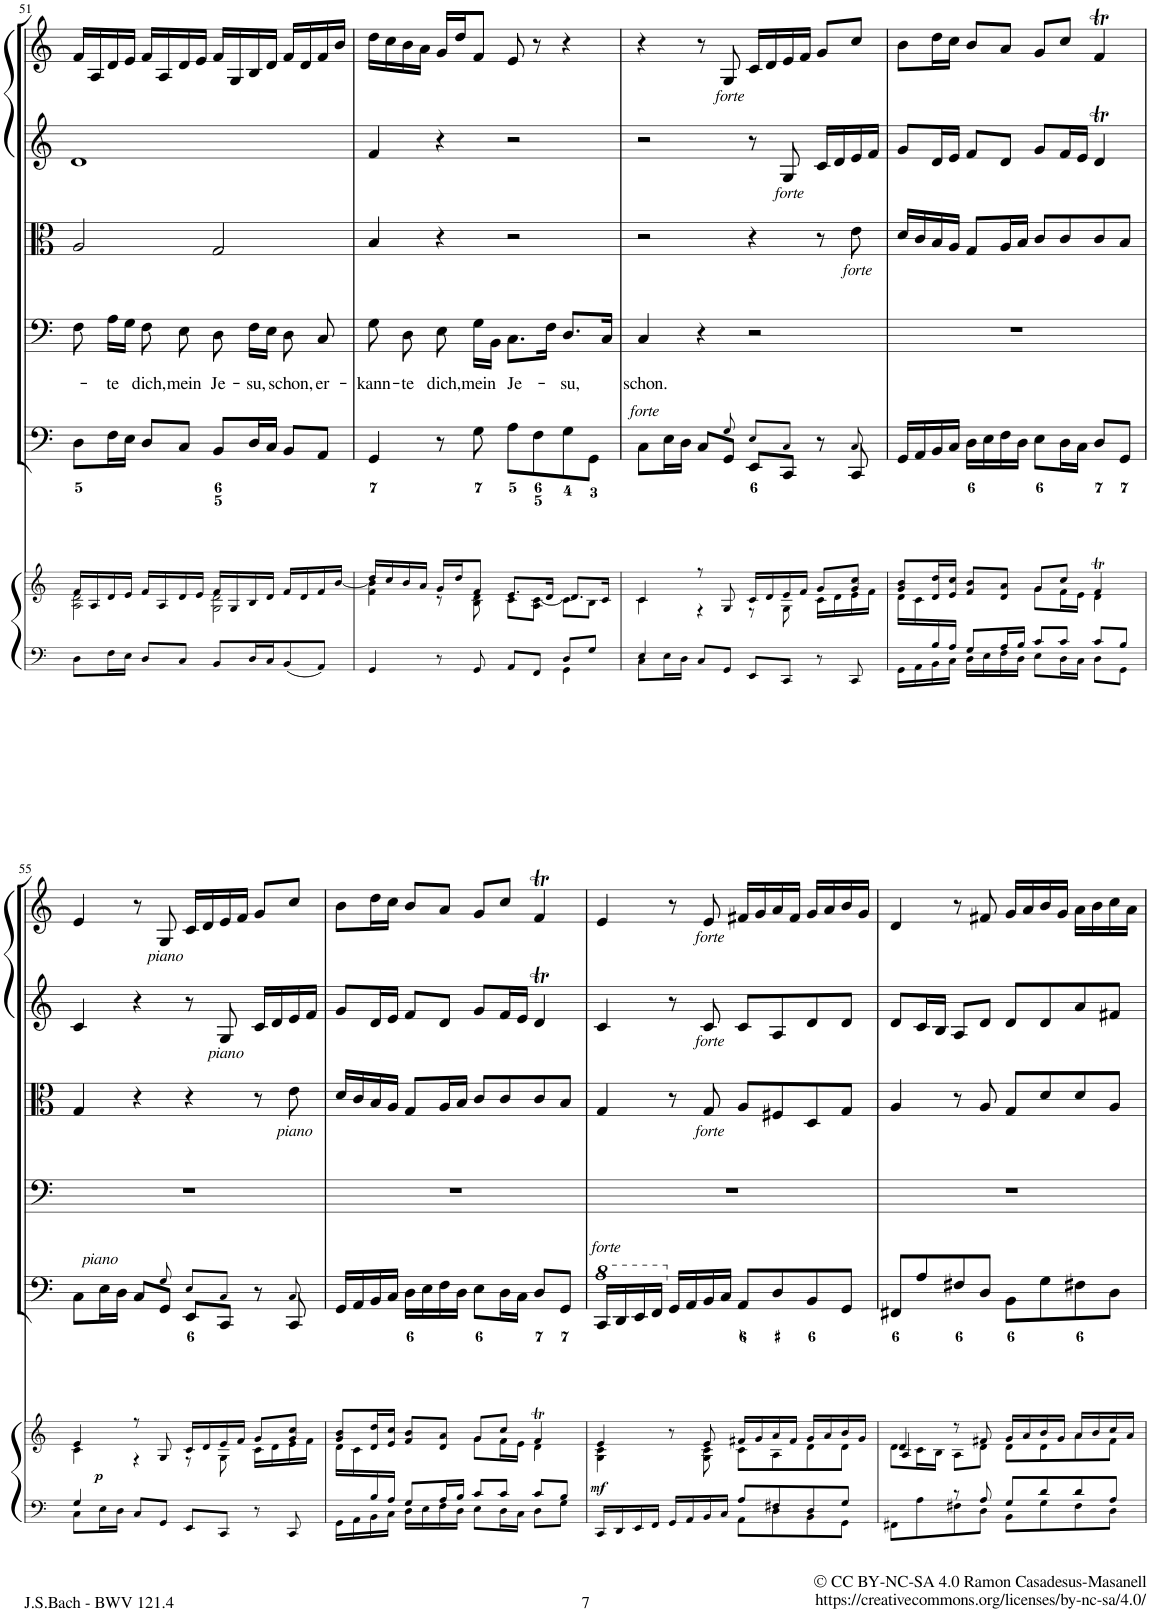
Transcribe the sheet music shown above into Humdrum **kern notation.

**kern	**kern	**dynam	**kern	**dynam	**kern	**text	**kern	**dynam	**kern	**dynam	**kern	**dynam
*part6	*part6	*part6	*part5	*part5	*part4	*part4	*part3	*part3	*part2	*part2	*part1	*part1
*staff7	*staff6	*staff6/7	*staff5	*staff5	*staff4	*staff4	*staff3	*staff3	*staff2	*staff2	*staff1	*staff1
*I"Piano reduction	*	*	*I"Continuo	*	*I"Basso	*	*I"Viola	*	*I"Violino II	*	*I"Violino I	*
*I'Pno	*	*	*	*	*	*	*I'Vla	*	*I'Vln	*	*I'Vln	*
!!LO:PB:g=z
*clefF4	*clefG2	*	*clefF4	*	*clefF4	*	*clefC3	*	*clefG2	*	*clefG2	*
*k[]	*k[]	*	*k[]	*	*k[]	*	*k[]	*	*k[]	*	*k[]	*
*M4/4	*M4/4	*	*M4/4	*	*M4/4	*	*M4/4	*	*M4/4	*	*M4/4	*
*met(c)	*met(c)	*	*met(c)	*	*met(c)	*	*met(c)	*	*met(c)	*	*met(c)	*
=51	=51	=51	=51	=51	=51	=51	=51	=51	=51	=51	=51	=51
*	*^	*	*	*	*	*	*	*	*	*	*	*
8D\L	16f/LL	2A\ 2d\	.	8D\L	.	8F\	.	2A/	.	1d	.	16f/LL	.
.	16A/	.	.	.	.	.	.	.	.	.	.	16A/	.
!	!	!	!	!	!	!	!LO:LY:b	!	!	!	!	!	!
16F\L	16d/	.	.	16F\L	.	16A\LL	-te	.	.	.	.	16d/	.
16E\JJ	16e/JJ	.	.	16E\JJ	.	16G\JJ	.	.	.	.	.	16e/JJ	.
!	!	!	!	!	!	!	!LO:LY:b	!	!	!	!	!	!
8D/L	16f/LL	.	.	8D/L	.	8F\	dich,	.	.	.	.	16f/LL	.
.	16A/	.	.	.	.	.	.	.	.	.	.	16A/	.
!	!	!	!	!	!	!	!LO:LY:b	!	!	!	!	!	!
8C/J	16d/	.	.	8C/J	.	8E\	mein	.	.	.	.	16d/	.
.	16e/JJ	.	.	.	.	.	.	.	.	.	.	16e/JJ	.
!	!	!	!	!	!	!	!LO:LY:b	!	!	!	!	!	!
8BB/L	16f/LL	2G\ 2d\	.	8BB/L	.	8D\	Je-	2G/	.	.	.	16f/LL	.
.	16G/	.	.	.	.	.	.	.	.	.	.	16G/	.
!	!	!	!	!	!	!	!LO:LY:b	!	!	!	!	!	!
16D/L	16B/	.	.	16D/L	.	16F\LL	-su,	.	.	.	.	16B/	.
16C/J	16d/JJ	.	.	16C/JJ	.	16E\JJ	.	.	.	.	.	16d/JJ	.
!	!	!	!	!	!	!	!LO:LY:b	!	!	!	!	!	!
8BB/	16f/LL	.	.	8BB/L	.	8D\	schon,	.	.	.	.	16f/LL	.
.	16d/	.	.	.	.	.	.	.	.	.	.	16d/	.
!	!	!	!	!	!	!	!LO:LY:b	!	!	!	!	!	!
8AA/J	16f/	.	.	8AA/J	.	8C/	er-	.	.	.	.	16f/	.
.	[<16b/JJ	.	.	.	.	.	.	.	.	.	.	16b/JJ	.
=52	=52	=52	=52	=52	=52	=52	=52	=52	=52	=52	=52	=52	=52
*^	*	*	*	*	*	*	*	*	*	*	*	*	*
!	!	!	!	!	!	!	!	!LO:LY:b	!	!	!	!	!	!
4GG/	2.ryy	16dd/LL	4f\ 4b\]	.	4GG/	.	8G\	-kann-	4B/	.	4f/	.	16dd\LL	.
.	.	16cc/	.	.	.	.	.	.	.	.	.	.	16cc\	.
!	!	!	!	!	!	!	!	!LO:LY:b	!	!	!	!	!	!
.	.	16b/	.	.	.	.	8D\	-te	.	.	.	.	16b\	.
.	.	16a/JJ	.	.	.	.	.	.	.	.	.	.	16a\JJ	.
!	!	!	!	!	!	!	!	!LO:LY:b	!	!	!	!	!	!
8r	.	16g/LL	8r	.	8r	.	8E\	dich,	4r	.	4r	.	16g/LL	.
.	.	16dd/J	.	.	.	.	.	.	.	.	.	.	16dd/J	.
!	!	!	!	!	!	!	!	!LO:LY:b	!	!	!	!	!	!
8GG/	.	8f/J	8B\ 8d\	.	8G\	.	16G\LL	mein	.	.	.	.	8f/J	.
.	.	.	.	.	.	.	16BB\JJ	.	.	.	.	.	.	.
!	!	!	!	!	!	!	!	!LO:LY:b	!	!	!	!	!	!
8AA/L	.	8.e/L	8c\L	.	8A\L	.	8.C\L	Je-	2r	.	2r	.	8e/	.
8FF/J	.	.	8A\ [8c\J	.	8F\	.	.	.	.	.	.	.	8r	.
.	.	16d/Jk	.	.	.	.	16F\Jk	.	.	.	.	.	.	.
!	!	!	!	!	!	!	!	!LO:LY:b	!	!	!	!	!	!
8D/L	4GG\	8.d/L	8c\L]	.	8G\	.	8.D/L	-su,	.	.	.	.	4r	.
8G/J	.	.	8B\J	.	8GG\J	.	.	.	.	.	.	.	.	.
.	.	16c/Jk	.	.	.	.	16C/Jk	.	.	.	.	.	.	.
=53	=53	=53	=53	=53	=53	=53	=53	=53	=53	=53	=53	=53	=53	=53
*	*	*	*	*	*^	*	*	*	*	*	*	*	*	*
!	!	!	!	!	!	!	!LO:DY:a	!	!LO:LY:b	!	!	!	!	!	!
4E/	8C\L	4c/	4c\	.	8C\L	4.ryy	other-dynamics	4C/	schon.	2r	.	2r	.	4r	.
.	16E\L	.	.	.	16E\L	.	.	.	.	.	.	.	.	.	.
.	16D\JJ	.	.	.	16D\JJ	.	.	.	.	.	.	.	.	.	.
8C/L	4ryy	8r	4r	.	8C/L	.	.	4r	.	.	.	.	.	8r	.
!	!	!	!	!	!	!	!	!	!	!	!	!	!	!	!LO:DY:b
8GG/J	.	8G/	.	.	8GG/J	8G!/	.	.	.	.	.	.	.	8G/	other-dynamics
8EE/L	2ryy	16c/LL	8r	.	8EE/L	8E!/L	.	2r	.	4r	.	8r	.	16c/LL	.
.	.	16d/	.	.	.	.	.	.	.	.	.	.	.	16d/	.
!	!	!	!	!	!	!	!	!	!	!	!	!	!LO:DY:b	!	!
8CC/J	.	16e/	8G\	.	8CC/J	8C!/J	.	.	.	.	.	8G/	other-dynamics	16e/	.
.	.	16f/JJ	.	.	.	.	.	.	.	.	.	.	.	16f/JJ	.
8r	.	8g/L	16c\LL	.	8r	8ryy	.	.	.	8r	.	16c/LL	.	8g/L	.
.	.	.	16d\	.	.	.	.	.	.	.	.	16d/	.	.	.
!	!	!	!	!	!	!	!	!	!	!	!LO:DY:b	!	!	!	!
8CC/	.	8g/ 8cc/J	16e\	.	8CC/	8C!/	.	.	.	8e\	other-dynamics	16e/	.	8cc/J	.
.	.	.	16f\JJ	.	.	.	.	.	.	.	.	16f/JJ	.	.	.
*	*	*	*	*	*v	*v	*	*	*	*	*	*	*	*	*
=54	=54	=54	=54	=54	=54	=54	=54	=54	=54	=54	=54	=54	=54	=54
*	*	*	*^	*	*	*	*	*	*	*	*	*	*	*
8ryy	16GG\LL	8g/ 8b/L	2ryy	16d\LL	.	16GG/LL	.	1r	.	16d/LL	.	8g/L	.	8b\L	.
.	16AA\	.	.	16c\	.	16AA/	.	.	.	16c/	.	.	.	.	.
16B/	16BB\	16d/ 16dd/L	.	2..ryy	.	16BB/	.	.	.	16B/	.	16d/L	.	16dd\L	.
16A/JJ	16C\JJ	16e/ 16cc/JJ	.	.	.	16C/JJ	.	.	.	16A/JJ	.	16e/JJ	.	16cc\JJ	.
8G/L	16D\LL	8f/ 8b/L	.	.	.	16D\LL	.	.	.	8G/L	.	8f/L	.	8b/L	.
.	16E\	.	.	.	.	16E\	.	.	.	.	.	.	.	.	.
16A/L	16F\	8d/ 8a/J	.	.	.	16F\	.	.	.	16A/L	.	8d/J	.	8a/J	.
16B/JJ	16D\JJ	.	.	.	.	16D\JJ	.	.	.	16B/JJ	.	.	.	.	.
8c/L	8E\L	8g/L	8g\L	.	.	8E\L	.	.	.	8c/L	.	8g/L	.	8g/L	.
8c/J	16D\L	8cc/J	16f\L	.	.	16D\L	.	.	.	8c/	.	16f/L	.	8cc/J	.
.	16C\JJ	.	16e\JJ	.	.	16C\JJ	.	.	.	.	.	16e/JJ	.	.	.
8c/L	8D\L	4fT/	4d\	.	.	8D/L	.	.	.	8c/	.	4dT/	.	4fT/	.
8B/J	8GG\J	.	.	.	.	8GG/J	.	.	.	8B/J	.	.	.	.	.
*	*	*	*v	*v	*	*	*	*	*	*	*	*	*	*	*
!!LO:LB:g=z
=55	=55	=55	=55	=55	=55	=55	=55	=55	=55	=55	=55	=55	=55	=55
*	*	*	*	*	*^	*	*	*	*	*	*	*	*	*
!	!	!	!	!LO:DY:b	!	!	!	!	!	!	!	!	!	!	!
4G/	8C\L	4e/	4c\	p	8C\L	4.ryy	.	1r	.	4G/	.	4c/	.	4e/	.
!	!	!	!	!	!	!	!LO:DY:a	!	!	!	!	!	!	!	!
.	16E\L	.	.	.	16E\L	.	other-dynamics	.	.	.	.	.	.	.	.
.	16D\JJ	.	.	.	16D\JJ	.	.	.	.	.	.	.	.	.	.
8C/L	4ryy	8r	4r	.	8C/L	.	.	.	.	4r	.	4r	.	8r	.
!	!	!	!	!	!	!	!	!	!	!	!	!	!	!	!LO:DY:b
8GG/J	.	8G/	.	.	8GG/J	8G!/	.	.	.	.	.	.	.	8G/	other-dynamics
8EE/L	2ryy	16c/LL	8r	.	8EE/L	8E!/L	.	.	.	4r	.	8r	.	16c/LL	.
.	.	16d/	.	.	.	.	.	.	.	.	.	.	.	16d/	.
!	!	!	!	!	!	!	!	!	!	!	!	!	!LO:DY:b	!	!
8CC/J	.	16e/	8G\	.	8CC/J	8C!/J	.	.	.	.	.	8G/	other-dynamics	16e/	.
.	.	16f/JJ	.	.	.	.	.	.	.	.	.	.	.	16f/JJ	.
8r	.	8g/L	16c\LL	.	8r	8ryy	.	.	.	8r	.	16c/LL	.	8g/L	.
.	.	.	16d\	.	.	.	.	.	.	.	.	16d/	.	.	.
!	!	!	!	!	!	!	!	!	!	!	!LO:DY:b	!	!	!	!
8CC/	.	8g/ 8cc/J	16e\	.	8CC/	8C!/	.	.	.	8e\	other-dynamics	16e/	.	8cc/J	.
.	.	.	16f\JJ	.	.	.	.	.	.	.	.	16f/JJ	.	.	.
*	*	*	*	*	*v	*v	*	*	*	*	*	*	*	*	*
=56	=56	=56	=56	=56	=56	=56	=56	=56	=56	=56	=56	=56	=56	=56
*	*	*	*^	*	*	*	*	*	*	*	*	*	*	*
8ryy	16GG\LL	8g/ 8b/L	2ryy	16d\LL	.	16GG/LL	.	1r	.	16d/LL	.	8g/L	.	8b\L	.
.	16AA\	.	.	16c\	.	16AA/	.	.	.	16c/	.	.	.	.	.
16B/	16BB\	16d/ 16dd/L	.	2..ryy	.	16BB/	.	.	.	16B/	.	16d/L	.	16dd\L	.
16A/JJ	16C\JJ	16e/ 16cc/JJ	.	.	.	16C/JJ	.	.	.	16A/JJ	.	16e/JJ	.	16cc\JJ	.
8G/L	16D\LL	8f/ 8b/L	.	.	.	16D\LL	.	.	.	8G/L	.	8f/L	.	8b/L	.
.	16E\	.	.	.	.	16E\	.	.	.	.	.	.	.	.	.
16A/L	16F\	8d/ 8a/J	.	.	.	16F\	.	.	.	16A/L	.	8d/J	.	8a/J	.
16B/JJ	16D\JJ	.	.	.	.	16D\JJ	.	.	.	16B/JJ	.	.	.	.	.
8c/L	8E\L	8g/L	8g\L	.	.	8E\L	.	.	.	8c/L	.	8g/L	.	8g/L	.
8c/J	16D\L	8cc/J	16f\L	.	.	16D\L	.	.	.	8c/	.	16f/L	.	8cc/J	.
.	16C\JJ	.	16e\JJ	.	.	16C\JJ	.	.	.	.	.	16e/JJ	.	.	.
8c/L	8D\L	4fT/	4d\	.	.	8D/L	.	.	.	8c/	.	4dT/	.	4fT/	.
8B/J	8G\J	.	.	.	.	8GG/J	.	.	.	8B/J	.	.	.	.	.
*	*	*	*v	*v	*	*	*	*	*	*	*	*	*	*	*
=57	=57	=57	=57	=57	=57	=57	=57	=57	=57	=57	=57	=57	=57	=57
*	*	*	*	*	*8va	*	*	*	*	*	*	*	*	*
!	!	!	!	!LO:DY:b	!	!LO:DY:a	!	!	!	!	!	!	!	!
16CC/LL	2ryy	4e/	4G\ 4c\	mf	16C/LL	other-dynamics	1r	.	4G/	.	4c/	.	4e/	.
16DD/	.	.	.	.	16D/	.	.	.	.	.	.	.	.	.
16EE/	.	.	.	.	16E/	.	.	.	.	.	.	.	.	.
16FF/JJ	.	.	.	.	16F/JJ	.	.	.	.	.	.	.	.	.
*	*	*	*	*	*X8va	*	*	*	*	*	*	*	*	*
16GG/LL	.	8r	8ryy	.	16GG/LL	.	.	.	8r	.	8r	.	8r	.
16AA/	.	.	.	.	16AA/	.	.	.	.	.	.	.	.	.
!	!	!	!	!	!	!	!	!	!	!LO:DY:b	!	!LO:DY:b	!	!LO:DY:b
16BB/	.	8e/	8G\ 8c\	.	16BB/	.	.	.	8G/	other-dynamics	8c/	other-dynamics	8e/	other-dynamics
16C/JJ	.	.	.	.	16C/JJ	.	.	.	.	.	.	.	.	.
8A/L	8AA\L	16f#X/LL	8c\L	.	8AA/L	.	.	.	8A/L	.	8c/L	.	16f#X/LL	.
.	.	16g/	.	.	.	.	.	.	.	.	.	.	16g/	.
8F#X/	8D\	16a/	8A\	.	8D/	.	.	.	8F#X/	.	8A/	.	16a/	.
.	.	16f#/JJ	.	.	.	.	.	.	.	.	.	.	16f#/JJ	.
8D/	8BB\	16g/LL	8d\	.	8BB/	.	.	.	8D/	.	8d/	.	16g/LL	.
.	.	16a/	.	.	.	.	.	.	.	.	.	.	16a/	.
8G/J	8GG\J	16b/	8d\J	.	8GG/J	.	.	.	8G/J	.	8d/J	.	16b/	.
.	.	16g/JJ	.	.	.	.	.	.	.	.	.	.	16g/JJ	.
=58	=58	=58	=58	=58	=58	=58	=58	=58	=58	=58	=58	=58	=58	=58
*	*	*	*^	*	*	*	*	*	*	*	*	*	*	*
4ryy	8FF#X\L	4d/	8d\L	4A/	.	8FF#X/L	.	1r	.	4A/	.	8d/L	.	4d/	.
.	8A\	.	16c\L	.	.	8A/	.	.	.	.	.	16c/L	.	.	.
.	.	.	16B\JJ	.	.	.	.	.	.	.	.	16B/JJ	.	.	.
8r	8F#X\	8r	8A\L	2.ryy	.	8F#X/	.	.	.	8r	.	8A/L	.	8r	.
8A/	8D\J	8f#X/	8d\J	.	.	8D/J	.	.	.	8A/	.	8d/J	.	8f#X/	.
8G/L	8BB\L	16g/LL	8d\L	.	.	8BB\L	.	.	.	8G/L	.	8d/L	.	16g/LL	.
.	.	16a/	.	.	.	.	.	.	.	.	.	.	.	16a/	.
8d/	8G\	16b/	8d\	.	.	8G\	.	.	.	8d/	.	8d/	.	16b/	.
.	.	16g/JJ	.	.	.	.	.	.	.	.	.	.	.	16g/JJ	.
8d/	8F#\	16a/LL	8a\	.	.	8F#X\	.	.	.	8d/	.	8a/	.	16a\LL	.
.	.	16b/	.	.	.	.	.	.	.	.	.	.	.	16b\	.
8A/J	8D\J	16cc/	8f#\J	.	.	8D\J	.	.	.	8A/J	.	8f#X/J	.	16cc\	.
.	.	16a/JJ	.	.	.	.	.	.	.	.	.	.	.	16a\JJ	.
*v	*v	*	*	*	*	*	*	*	*	*	*	*	*	*	*
*	*v	*v	*v	*	*	*	*	*	*	*	*	*	*	*
=	=	=	=	=	=	=	=	=	=	=	=	=
*-	*-	*-	*-	*-	*-	*-	*-	*-	*-	*-	*-	*-
